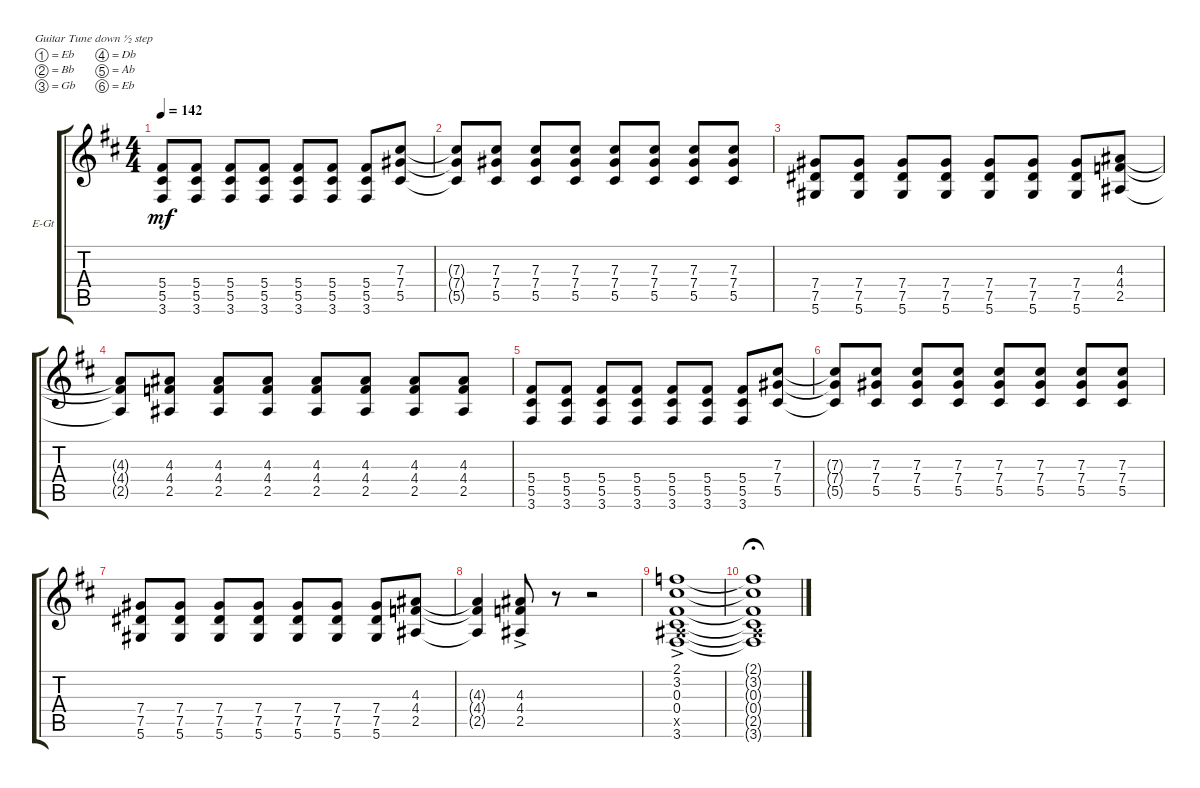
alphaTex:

\defaultSystemsLayout 4
\bracketExtendMode groupsimilarinstruments
\firstSystemTrackNameOrientation horizontal
\otherSystemsTrackNameOrientation horizontal
\track ("Rythym Electric Guitar" "E-Gt") {instrument overdrivenguitar}
\staff {score tabs}
\tuning (Eb4 Bb3 Gb3 Db3 Ab2 Eb2)
\ts (4 4)
\tempo 142
\clef g2
\ks d
(3.6 5.5 5.4).8{dy mf} (3.6 5.5 5.4).8 (3.6 5.5 5.4).8 (3.6 5.5 5.4).8 (3.6 5.5 5.4).8 (3.6 5.5 5.4).8 (3.6 5.5 5.4).8 (5.5 7.4 7.3).8 |
(5.5{t} 7.4{t} 7.3{t}).8 (5.5 7.4 7.3).8 (5.5 7.4 7.3).8 (5.5 7.4 7.3).8 (5.5 7.4 7.3).8 (5.5 7.4 7.3).8 (5.5 7.4 7.3).8 (5.5 7.4 7.3).8 |
(5.6 7.5 7.4).8 (5.6 7.5 7.4).8 (5.6 7.5 7.4).8 (5.6 7.5 7.4).8 (5.6 7.5 7.4).8 (5.6 7.5 7.4).8 (5.6 7.5 7.4).8 (2.5 4.4 4.3).8 |
(2.5{t} 4.4{t} 4.3{t}).8 (2.5 4.4 4.3).8 (2.5 4.4 4.3).8 (2.5 4.4 4.3).8 (2.5 4.4 4.3).8 (2.5 4.4 4.3).8 (2.5 4.4 4.3).8 (2.5 4.4 4.3).8 |
(3.6 5.5 5.4).8 (3.6 5.5 5.4).8 (3.6 5.5 5.4).8 (3.6 5.5 5.4).8 (3.6 5.5 5.4).8 (3.6 5.5 5.4).8 (3.6 5.5 5.4).8 (5.5 7.4 7.3).8 |
(5.5{t} 7.4{t} 7.3{t}).8 (5.5 7.4 7.3).8 (5.5 7.4 7.3).8 (5.5 7.4 7.3).8 (5.5 7.4 7.3).8 (5.5 7.4 7.3).8 (5.5 7.4 7.3).8 (5.5 7.4 7.3).8 |
(5.6 7.5 7.4).8 (5.6 7.5 7.4).8 (5.6 7.5 7.4).8 (5.6 7.5 7.4).8 (5.6 7.5 7.4).8 (5.6 7.5 7.4).8 (5.6 7.5 7.4).8 (2.5 4.4 4.3).8 |
(2.5{t} 4.4{t} 4.3{t}).4 (2.5{ac} 4.4{ac} 4.3{ac}).8 r.8 r.2 |
(3.6{ac} 2.5{ac x} 0.4{ac} 0.3{ac} 3.2{ac} 2.1{ac}).1 |
(3.6{t} 2.5{x t} 0.4{t} 0.3{t} 3.2{t} 2.1{t}).1{fermata (medium 1)}
